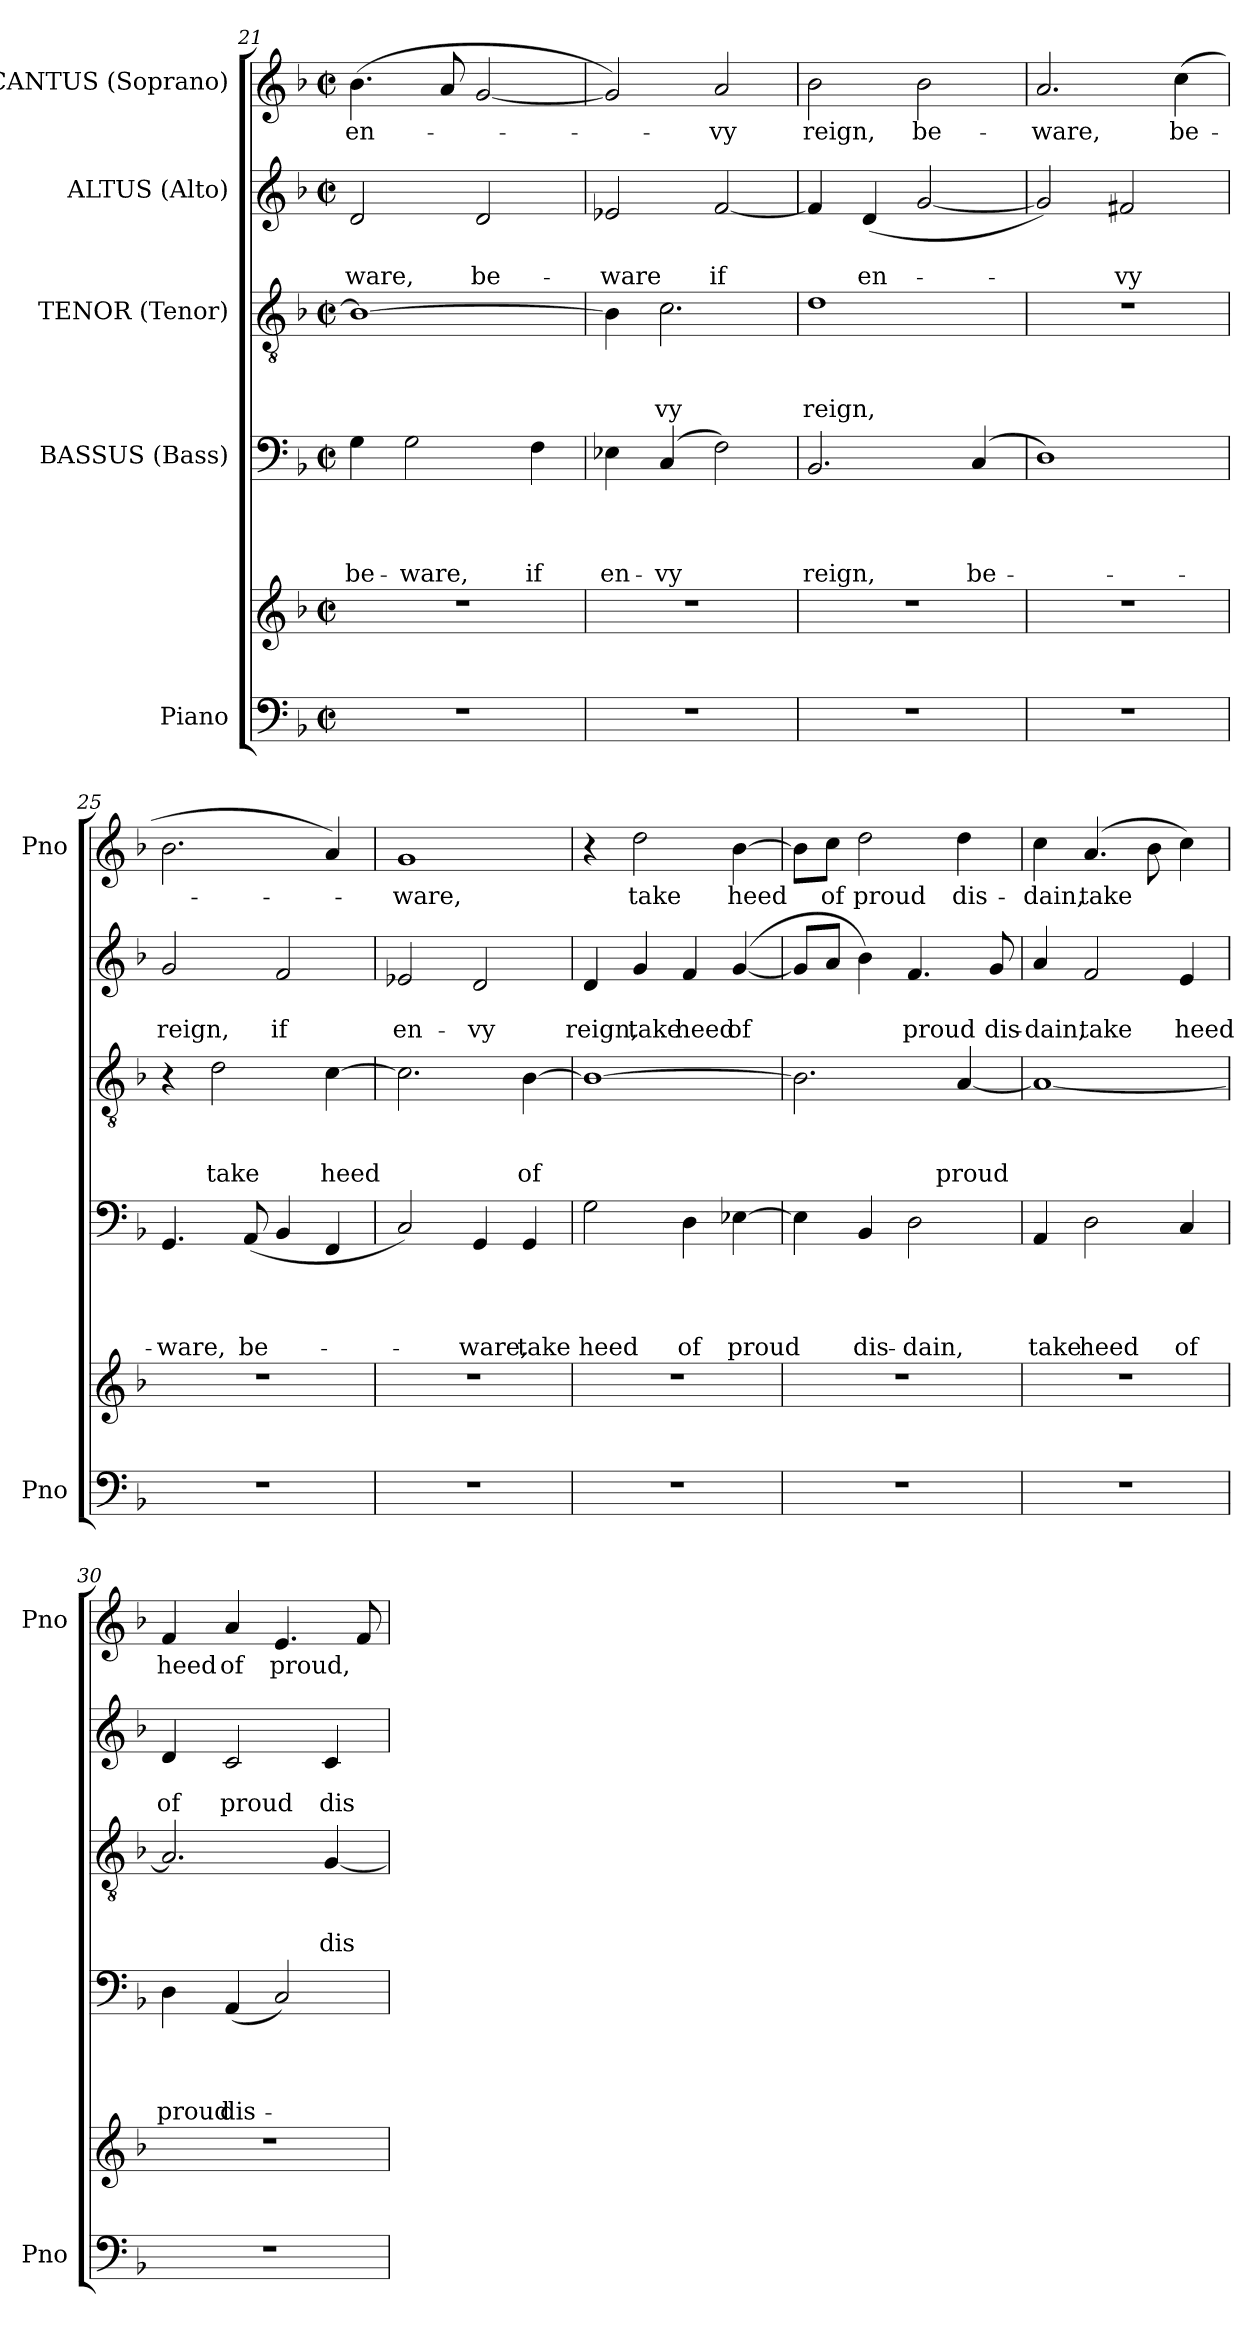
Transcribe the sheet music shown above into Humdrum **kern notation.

**kern	**kern	**kern	**text	**text	**text	**text	**kern	**text	**text	**text	**kern	**text	**text	**kern	**text
*part5	*part5	*part4	*part4	*part4	*part4	*part4	*part3	*part3	*part3	*part3	*part2	*part2	*part2	*part1	*part1
*staff6	*staff5	*staff4	*staff4	*staff4	*staff4	*staff4	*staff3	*staff3	*staff3	*staff3	*staff2	*staff2	*staff2	*staff1	*staff1
*I"Piano	*	*I"BASSUS (Bass)	*	*	*	*	*I"TENOR (Tenor)	*	*	*	*I"ALTUS (Alto)	*	*	*I"CANTUS (Soprano)	*
*I'Pno	*	*	*	*	*	*	*	*	*	*	*	*	*	*I'Pno	*
*clefF4	*clefG2	*clefF4	*	*	*	*	*clefGv2	*	*	*	*clefG2	*	*	*clefG2	*
*k[b-]	*k[b-]	*k[b-]	*	*	*	*	*k[b-]	*	*	*	*k[b-]	*	*	*k[b-]	*
*F:	*F:	*F:	*	*	*	*	*F:	*	*	*	*F:	*	*	*F:	*
*M2/2	*M2/2	*M2/2	*	*	*	*	*M2/2	*	*	*	*M2/2	*	*	*M2/2	*
*met(c|)	*met(c|)	*met(c|)	*	*	*	*	*met(c|)	*	*	*	*met(c|)	*	*	*met(c|)	*
=21	=21	=21	=21	=21	=21	=21	=21	=21	=21	=21	=21	=21	=21	=21	=21
1r	1r	4G\	.	.	.	be-	1B-_	.	.	.	2d/	.	-ware,	(4.b-\	en-
.	.	2G\	.	.	.	-ware,	.	.	.	.	.	.	.	.	.
.	.	.	.	.	.	.	.	.	.	.	.	.	.	8a/	.
.	.	.	.	.	.	.	.	.	.	.	2d/	.	be-	[2g/	.
.	.	4F\	.	.	.	if	.	.	.	.	.	.	.	.	.
=22	=22	=22	=22	=22	=22	=22	=22	=22	=22	=22	=22	=22	=22	=22	=22
1r	1r	4E-X\	.	.	.	en-	4B-\]	.	.	.	2e-X/	.	-ware	2g/])	.
.	.	(4C/	.	.	.	-vy	2.c\	.	.	-vy	.	.	.	.	.
.	.	2F\)	.	.	.	.	.	.	.	.	[2f/	.	if	2a/	-vy
=23	=23	=23	=23	=23	=23	=23	=23	=23	=23	=23	=23	=23	=23	=23	=23
1r	1r	2.BB-/	.	.	.	reign,	1d	.	.	reign,	4f/]	.	.	2b-\	reign,
.	.	.	.	.	.	.	.	.	.	.	(4d/	.	en-	.	.
.	.	.	.	.	.	.	.	.	.	.	[2g/	.	.	2b-\	be-
.	.	(4C/	.	.	.	be-	.	.	.	.	.	.	.	.	.
!!LO:LB:g=z
=24	=24	=24	=24	=24	=24	=24	=24	=24	=24	=24	=24	=24	=24	=24	=24
1r	1r	1D)	.	.	.	-­-	1r	.	.	.	2g/])	.	-­	2.a/	-­ware,
.	.	.	.	.	.	.	.	.	.	.	2f#X/	.	vy	.	.
.	.	.	.	.	.	.	.	.	.	.	.	.	.	(4cc\	be-
=25	=25	=25	=25	=25	=25	=25	=25	=25	=25	=25	=25	=25	=25	=25	=25
1r	1r	4.GG/	.	.	.	-ware,	4r	.	.	.	2g/	.	reign,	2.b-\	.
.	.	.	.	.	.	.	2d\	.	.	take	.	.	.	.	.
.	.	(8AA/	.	.	.	be-	.	.	.	.	.	.	.	.	.
.	.	4BB-/	.	.	.	.	.	.	.	.	2f/	.	if	.	.
.	.	4FF/	.	.	.	.	[4c\	.	.	heed	.	.	.	4a/)	.
=26	=26	=26	=26	=26	=26	=26	=26	=26	=26	=26	=26	=26	=26	=26	=26
1r	1r	2C/)	.	.	.	.	2.c\]	.	.	.	2e-X/	.	en-	1g	-ware,
.	.	4GG/	.	.	.	-ware,	.	.	.	.	2d/	.	-vy	.	.
.	.	4GG/	.	.	.	take	[4B-\	.	.	of	.	.	.	.	.
=27	=27	=27	=27	=27	=27	=27	=27	=27	=27	=27	=27	=27	=27	=27	=27
1r	1r	2G\	.	.	.	heed	1B-_	.	.	.	4d/	.	reign,	4r	.
.	.	.	.	.	.	.	.	.	.	.	4g/	.	take	2dd\	take
.	.	4D\	.	.	.	of	.	.	.	.	4f/	.	heed	.	.
.	.	[4E-X\	.	.	.	proud	.	.	.	.	([4g/	.	of	[4b-\	heed
=28	=28	=28	=28	=28	=28	=28	=28	=28	=28	=28	=28	=28	=28	=28	=28
1r	1r	4E-\]	.	.	.	.	2.B-\]	.	.	.	8g/L]	.	.	8b-\L]	.
.	.	.	.	.	.	.	.	.	.	.	8a/J	.	.	8cc\J	of
.	.	4BB-/	.	.	.	dis-	.	.	.	.	4b-\)	.	.	2dd\	proud
.	.	2D\	.	.	.	-dain,	.	.	.	.	4.f/	.	proud	.	.
.	.	.	.	.	.	.	[4A/	.	.	proud	.	.	.	4dd\	dis-
.	.	.	.	.	.	.	.	.	.	.	8g/	.	dis-	.	.
!!LO:LB:g=z
=29	=29	=29	=29	=29	=29	=29	=29	=29	=29	=29	=29	=29	=29	=29	=29
1r	1r	4AA/	.	.	.	take	1A_	.	.	.	4a/	.	-dain,	4cc\	-dain,
.	.	2D\	.	.	.	heed	.	.	.	.	2f/	.	take	(4.a/	take
.	.	.	.	.	.	.	.	.	.	.	.	.	.	8b-\	.
.	.	4C/	.	.	.	of	.	.	.	.	4e/	.	heed	4cc\)	.
=30	=30	=30	=30	=30	=30	=30	=30	=30	=30	=30	=30	=30	=30	=30	=30
1r	1r	4D\	.	.	.	proud	2.A/]	.	.	.	4d/	.	of	4f/	heed
.	.	(4AA/	.	.	.	dis-	.	.	.	.	2c/	.	proud	4a/	of
.	.	2C/)	.	.	.	.	.	.	.	.	.	.	.	4.e/	proud,
.	.	.	.	.	.	.	[4G/	.	.	dis-	4c/	.	dis-	.	.
.	.	.	.	.	.	.	.	.	.	.	.	.	.	8f/	.
=	=	=	=	=	=	=	=	=	=	=	=	=	=	=	=
*-	*-	*-	*-	*-	*-	*-	*-	*-	*-	*-	*-	*-	*-	*-	*-
